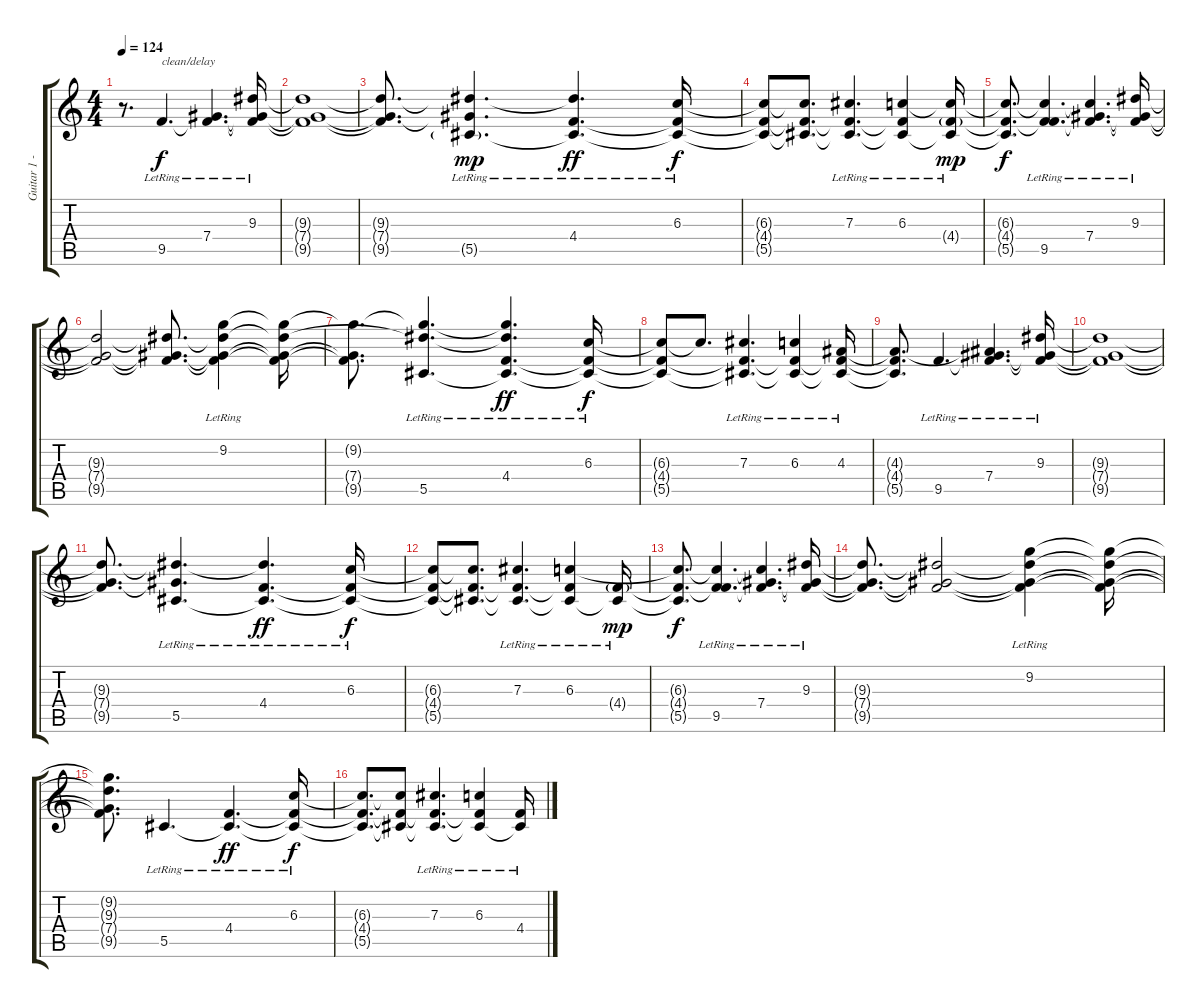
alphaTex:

\track ("Guitar 1 - Delay" "Guitar 1 -") {instrument distortionguitar}
\staff {score tabs}
\tuning (Eb4 Bb3 Gb3 Db3 Ab2 Db2) {hide}
\ts (4 4)
\tempo 124
\clef g2
\ks c
r.8{d dy f instrument distortionguitar} 9.5{lr}.4{d txt "clean/delay" instrument electricguitarjazz} (7.4{lr} 9.5{t}).4{d} (9.3{lr} 7.4{t} 9.5{t}).16 |
(9.3{t} 7.4{t} 9.5{t}).1 |
(9.3{t} 7.4{t} 9.5{t}).8{d} (9.3{t} 7.4{t} 5.5{g lr}).4{d dy mp} (9.3{t} 4.4{lr} 5.5{t}).4{d dy ff} (6.3{lr} 4.4{t} 5.5{t}).16{dy f} |
(6.3{t} 4.4{t} 5.5{t}).8 (6.3{t} 4.4{t} 5.5{t}).8{d} (7.3{lr} 4.4{t} 5.5{t}).4{d} (6.3{lr} 4.4{t} 5.5{t}).4 (6.3{t} 4.4{g lr} 5.5{t}).16{dy mp} |
(6.3{t} 4.4{t} 5.5{t}).8{d dy f} (6.3{t} 4.4{t} 9.5{lr}).4{d} (6.3{t} 7.4{lr} 9.5{t}).4{d} (9.3{lr} 7.4{t} 9.5{t}).16 |
(9.3{t} 7.4{t} 9.5{t}).2 (9.3{t} 7.4{t} 9.5{t}).8{d} (9.2{lr} 9.3{t} 7.4{t} 9.5{t}).4 (9.2{t} 9.3{t} 7.4{t} 9.5{t}).16 |
(9.2{t} 7.4{t} 9.5{t}).8{d} (9.2{t} 9.3{t} 5.5{lr}).4{d} (9.2{t} 9.3{t} 4.4{lr} 5.5{t}).4{d dy ff} (6.3{lr} 4.4{t} 5.5{t}).16{dy f} |
(6.3{t} 4.4{t} 5.5{t}).8 6.3{t}.8{d} (7.3{lr} 4.4{t} 5.5{t}).4{d} (6.3{lr} 4.4{t} 5.5{t}).4 (4.3{lr} 4.4{t} 5.5{t}).16 |
(4.3{t} 4.4{t} 5.5{t}).8{d} 9.5{lr}.4{d} (4.3{t} 7.4{lr} 9.5{t}).4{d} (9.3{lr} 7.4{t} 9.5{t}).16 |
(9.3{t} 7.4{t} 9.5{t}).1 |
(9.3{t} 7.4{t} 9.5{t}).8{d} (9.3{t} 7.4{t} 5.5{lr}).4{d} (9.3{t} 4.4{lr} 5.5{t}).4{d dy ff} (6.3{lr} 4.4{t} 5.5{t}).16{dy f} |
(6.3{t} 4.4{t} 5.5{t}).8 (6.3{t} 4.4{t} 5.5{t}).8{d} (7.3{lr} 4.4{t} 5.5{t}).4{d} (6.3{lr} 4.4{t} 5.5{t}).4 (4.4{g lr} 5.5{t}).16{dy mp} |
(6.3{t} 4.4{t} 5.5{t}).8{d dy f} (6.3{t} 4.4{t} 9.5{lr}).4{d} (6.3{t} 7.4{lr} 9.5{t}).4{d} (9.3{lr} 7.4{t} 9.5{t}).16 |
(9.3{t} 7.4{t} 9.5{t}).8{d} (9.3{t} 7.4{t} 9.5{t}).2 (9.2{lr} 9.3{t} 7.4{t} 9.5{t}).4 (9.2{t} 9.3{t} 7.4{t} 9.5{t}).16 |
(9.2{t} 9.3{t} 7.4{t} 9.5{t}).8{d} 5.5{lr}.4{d} (4.4{lr} 5.5{t}).4{d dy ff} (6.3{lr} 4.4{t} 5.5{t}).16{dy f} |
(6.3{t} 4.4{t} 5.5{t}).8{d} (6.3{t} 4.4{t} 5.5{t}).8 (7.3{lr} 4.4{t} 5.5{t}).4{d} (6.3{lr} 4.4{t} 5.5{t}).4 (4.4{lr} 5.5{t}).16
